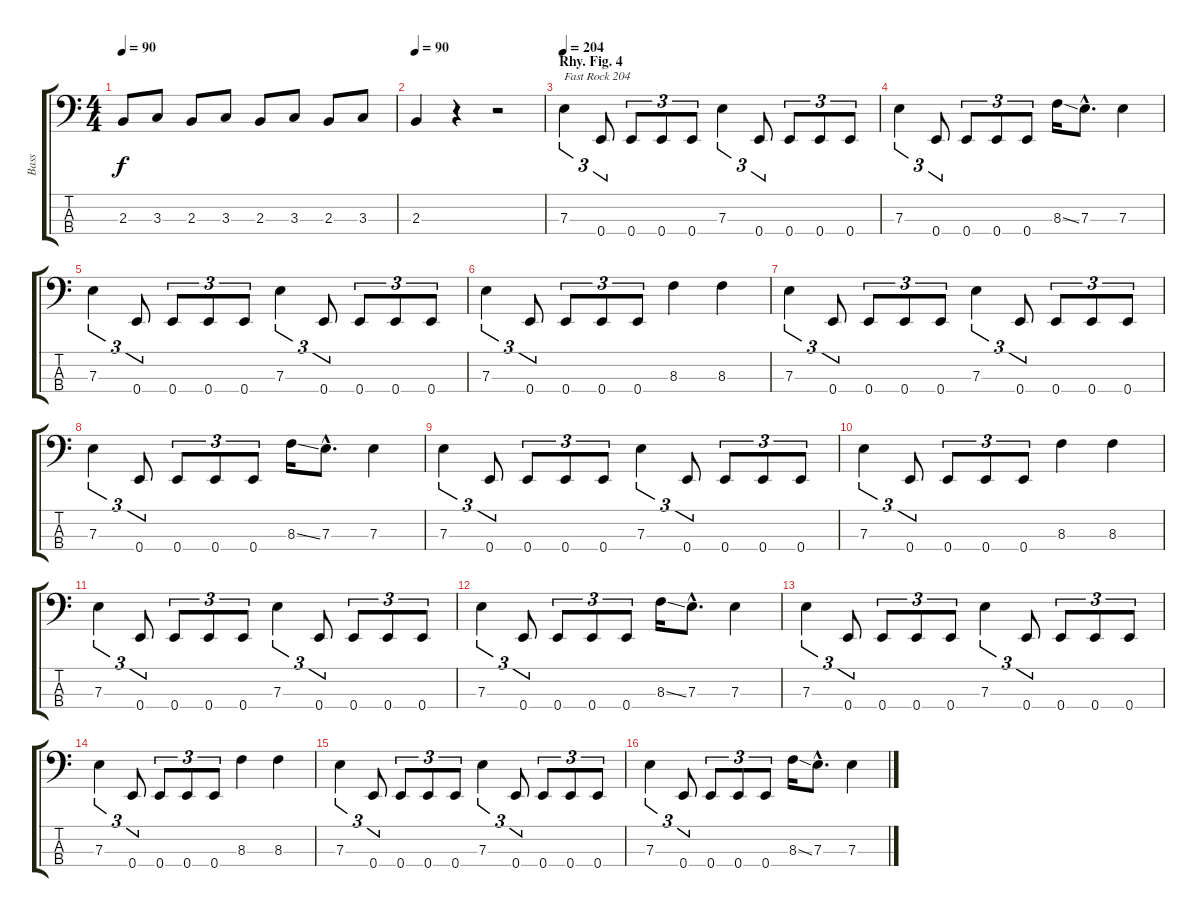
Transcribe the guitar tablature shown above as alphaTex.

\track ("Bass" "Bass") {instrument electricbassfinger}
\staff {score tabs}
\tuning (G2 D2 A1 E1) {hide}
\ts (4 4)
\tempo 90
\clef f4
\ks c
2.3.8{dy f} 3.3.8 2.3.8 3.3.8 2.3.8 3.3.8 2.3.8 3.3.8 |
\tempo 90
2.3.4 r.4 r.2 |
\section ("" "Rhy. Fig. 4")
\tempo 204
7.3.4{tu (3 2) txt "Fast Rock 204"} 0.4.8{tu (3 2)} 0.4.8{tu (3 2)} 0.4.8{tu (3 2)} 0.4.8{tu (3 2)} 7.3.4{tu (3 2)} 0.4.8{tu (3 2)} 0.4.8{tu (3 2)} 0.4.8{tu (3 2)} 0.4.8{tu (3 2)} |
7.3.4{tu (3 2)} 0.4.8{tu (3 2)} 0.4.8{tu (3 2)} 0.4.8{tu (3 2)} 0.4.8{tu (3 2)} 8.3{ss}.16 7.3{hac}.8{d} 7.3.4 |
7.3.4{tu (3 2)} 0.4.8{tu (3 2)} 0.4.8{tu (3 2)} 0.4.8{tu (3 2)} 0.4.8{tu (3 2)} 7.3.4{tu (3 2)} 0.4.8{tu (3 2)} 0.4.8{tu (3 2)} 0.4.8{tu (3 2)} 0.4.8{tu (3 2)} |
7.3.4{tu (3 2)} 0.4.8{tu (3 2)} 0.4.8{tu (3 2)} 0.4.8{tu (3 2)} 0.4.8{tu (3 2)} 8.3.4 8.3.4 |
7.3.4{tu (3 2)} 0.4.8{tu (3 2)} 0.4.8{tu (3 2)} 0.4.8{tu (3 2)} 0.4.8{tu (3 2)} 7.3.4{tu (3 2)} 0.4.8{tu (3 2)} 0.4.8{tu (3 2)} 0.4.8{tu (3 2)} 0.4.8{tu (3 2)} |
7.3.4{tu (3 2)} 0.4.8{tu (3 2)} 0.4.8{tu (3 2)} 0.4.8{tu (3 2)} 0.4.8{tu (3 2)} 8.3{ss}.16 7.3{hac}.8{d} 7.3.4 |
7.3.4{tu (3 2)} 0.4.8{tu (3 2)} 0.4.8{tu (3 2)} 0.4.8{tu (3 2)} 0.4.8{tu (3 2)} 7.3.4{tu (3 2)} 0.4.8{tu (3 2)} 0.4.8{tu (3 2)} 0.4.8{tu (3 2)} 0.4.8{tu (3 2)} |
7.3.4{tu (3 2)} 0.4.8{tu (3 2)} 0.4.8{tu (3 2)} 0.4.8{tu (3 2)} 0.4.8{tu (3 2)} 8.3.4 8.3.4 |
7.3.4{tu (3 2)} 0.4.8{tu (3 2)} 0.4.8{tu (3 2)} 0.4.8{tu (3 2)} 0.4.8{tu (3 2)} 7.3.4{tu (3 2)} 0.4.8{tu (3 2)} 0.4.8{tu (3 2)} 0.4.8{tu (3 2)} 0.4.8{tu (3 2)} |
7.3.4{tu (3 2)} 0.4.8{tu (3 2)} 0.4.8{tu (3 2)} 0.4.8{tu (3 2)} 0.4.8{tu (3 2)} 8.3{ss}.16 7.3{hac}.8{d} 7.3.4 |
7.3.4{tu (3 2)} 0.4.8{tu (3 2)} 0.4.8{tu (3 2)} 0.4.8{tu (3 2)} 0.4.8{tu (3 2)} 7.3.4{tu (3 2)} 0.4.8{tu (3 2)} 0.4.8{tu (3 2)} 0.4.8{tu (3 2)} 0.4.8{tu (3 2)} |
7.3.4{tu (3 2)} 0.4.8{tu (3 2)} 0.4.8{tu (3 2)} 0.4.8{tu (3 2)} 0.4.8{tu (3 2)} 8.3.4 8.3.4 |
7.3.4{tu (3 2)} 0.4.8{tu (3 2)} 0.4.8{tu (3 2)} 0.4.8{tu (3 2)} 0.4.8{tu (3 2)} 7.3.4{tu (3 2)} 0.4.8{tu (3 2)} 0.4.8{tu (3 2)} 0.4.8{tu (3 2)} 0.4.8{tu (3 2)} |
7.3.4{tu (3 2)} 0.4.8{tu (3 2)} 0.4.8{tu (3 2)} 0.4.8{tu (3 2)} 0.4.8{tu (3 2)} 8.3{ss}.16 7.3{hac}.8{d} 7.3.4
